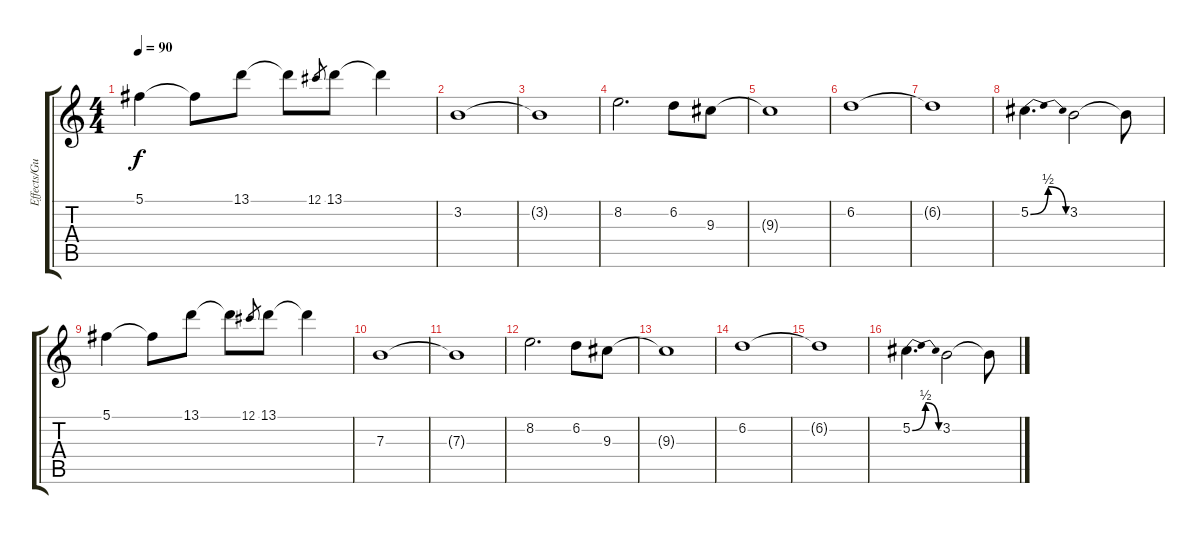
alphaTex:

\track ("Effects/Guitar" "Effects/Gu") {instrument guitarharmonics}
\staff {score tabs}
\tuning (Db4 Ab3 E3 B2 Gb2 Db2) {hide}
\ts (4 4)
\tempo 90
\clef g2
\ks c
5.1.4{dy f} 5.1{t}.8 13.1.8 13.1{t}.8 12.1.8{gr} 13.1.8 13.1{t}.4 |
3.2.1 |
3.2{t}.1 |
8.2.2{d} 6.2.8 9.3.8 |
9.3{t}.1 |
6.2.1 |
6.2{t}.1 |
5.2{be (bendrelease 0 0 16 2 16 2 60 0)}.4{d} 3.2.2 3.2{t}.8 |
5.1.4 5.1{t}.8 13.1.8 13.1{t}.8 12.1.8{gr} 13.1.8 13.1{t}.4 |
7.3.1 |
7.3{t}.1 |
8.2.2{d} 6.2.8 9.3.8 |
9.3{t}.1 |
6.2.1 |
6.2{t}.1 |
5.2{be (bendrelease 0 0 16 2 16 2 60 0)}.4{d} 3.2.2 3.2{t}.8
